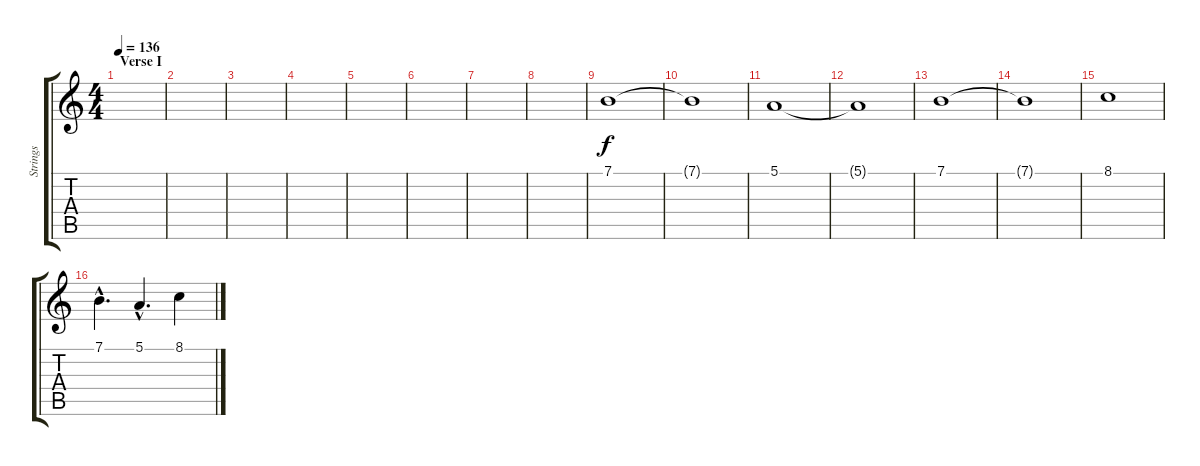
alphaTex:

\track ("Strings" "Strings") {instrument synthstrings1}
\staff {score tabs}
\tuning (E4 B3 G3 D3 A2 E2) {hide}
\ts (4 4)
\section ("" "Verse I")
\tempo 136
\clef g2
\ks c
|
|
|
|
|
|
|
|
7.1.1 |
7.1{t}.1 |
5.1.1 |
5.1{t}.1 |
7.1.1 |
7.1{t}.1 |
8.1.1 |
7.1{hac}.4{d} 5.1{hac}.4{d} 8.1.4
